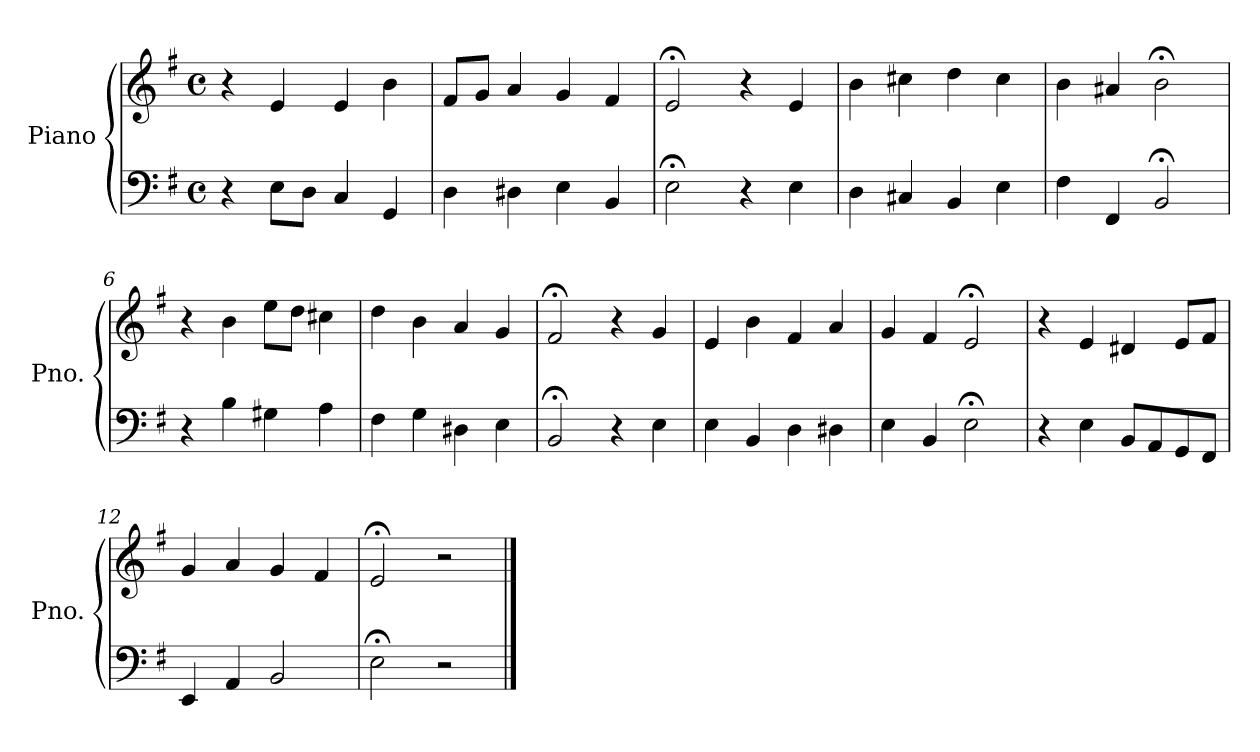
**kern	**kern
*part1	*part1
*staff2	*staff1
*I"Piano	*
*I'Pno.	*
*clefF4	*clefG2
*k[f#]	*k[f#]
*M4/4	*M4/4
*met(c)	*met(c)
=1	=1
4r	4r
8E\L	4e/
8D\J	.
4C/	4e/
4GG/	4b\
=2	=2
4D\	8f#/L
.	8g/J
4D#X\	4a/
4E\	4g/
4BB/	4f#/
=3	=3
2E;<\	2e;</
4r	4r
4E\	4e/
=4	=4
4D\	4b\
4C#X/	4cc#X\
4BB/	4dd\
4E\	4cc#\
=5	=5
4F#\	4b\
4FF#/	4a#X/
2BB;</	2b;<\
=6	=6
4r	4r
4B\	4b\
4G#X\	8ee\L
.	8dd\J
4A\	4cc#X\
=7	=7
4F#\	4dd\
4G\	4b\
4D#X\	4a/
4E\	4g/
!!LO:LB:g=z
=8	=8
2BB;</	2f#;</
4r	4r
4E\	4g/
=9	=9
4E\	4e/
4BB/	4b\
4D\	4f#/
4D#X\	4a/
=10	=10
4E\	4g/
4BB/	4f#/
2E;<\	2e;</
=11	=11
4r	4r
4E\	4e/
8BB/L	4d#X/
8AA/	.
8GG/	8e/L
8FF#/J	8f#/J
=12	=12
4EE/	4g/
4AA/	4a/
2BB/	4g/
.	4f#/
=13	=13
2E;<\	2e;</
2r	2r
==	==
*-	*-
